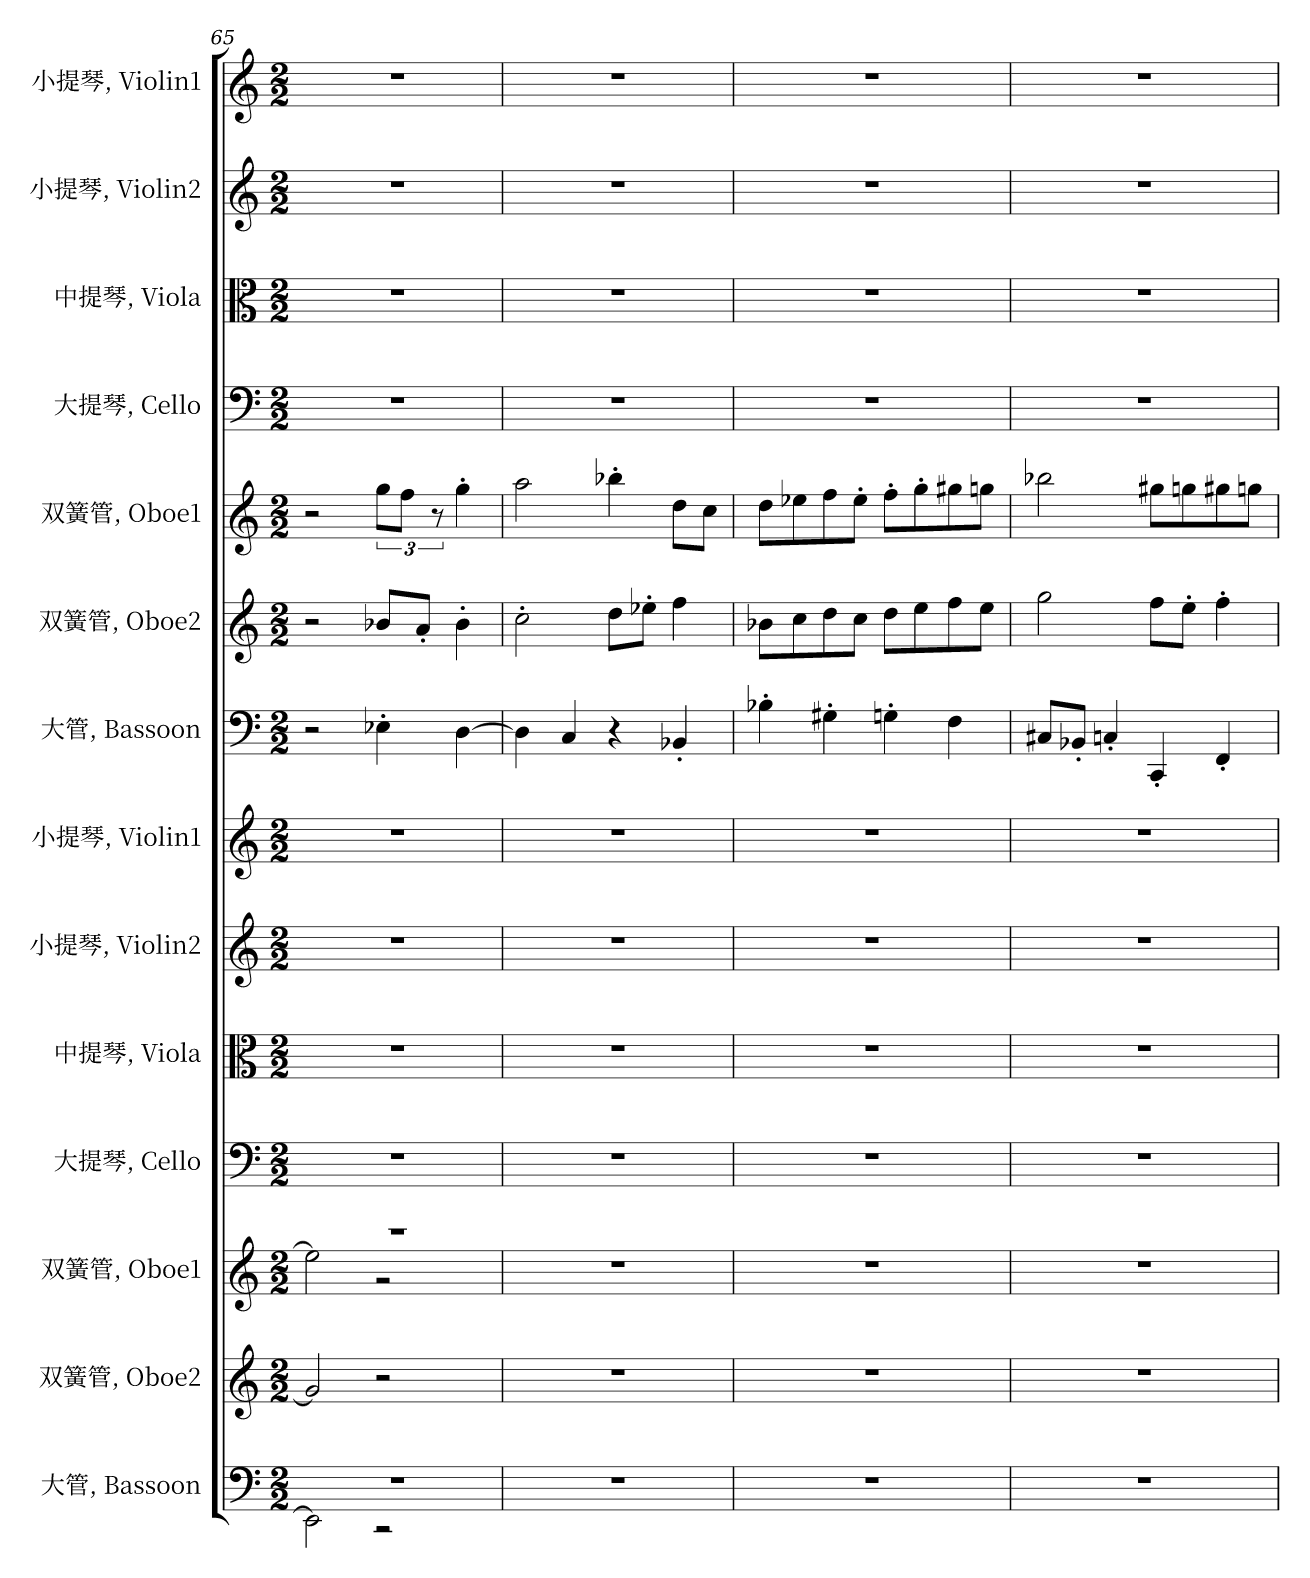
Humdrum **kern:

**kern	**kern	**kern	**kern	**kern	**kern	**kern	**kern	**kern	**kern	**kern	**kern	**kern	**kern
*part14	*part13	*part12	*part11	*part10	*part9	*part8	*part7	*part6	*part5	*part4	*part3	*part2	*part1
*staff14	*staff13	*staff12	*staff11	*staff10	*staff9	*staff8	*staff7	*staff6	*staff5	*staff4	*staff3	*staff2	*staff1
*I"大管, Bassoon	*I"双簧管, Oboe2	*I"双簧管, Oboe1	*I"大提琴, Cello	*I"中提琴, Viola	*I"小提琴, Violin2	*I"小提琴, Violin1	*I"大管, Bassoon	*I"双簧管, Oboe2	*I"双簧管, Oboe1	*I"大提琴, Cello	*I"中提琴, Viola	*I"小提琴, Violin2	*I"小提琴, Violin1
*I'Bsn.	*I'Ob.	*I'Ob.	*	*I'Vla.	*I'Vln.	*I'Vln.	*I'Bsn.	*I'Ob.	*I'Ob.	*	*I'Vla.	*I'Vln.	*I'Vln.
!!LO:PB:g=z
*clefF4	*clefG2	*clefG2	*clefF4	*clefC3	*clefG2	*clefG2	*clefF4	*clefG2	*clefG2	*clefF4	*clefC3	*clefG2	*clefG2
*k[]	*k[]	*k[]	*k[]	*k[]	*k[]	*k[]	*k[]	*k[]	*k[]	*k[]	*k[]	*k[]	*k[]
*M2/2	*M2/2	*M2/2	*M2/2	*M2/2	*M2/2	*M2/2	*M2/2	*M2/2	*M2/2	*M2/2	*M2/2	*M2/2	*M2/2
=65	=65	=65	=65	=65	=65	=65	=65	=65	=65	=65	=65	=65	=65
*^	*	*^	*	*	*	*	*	*	*	*	*	*	*
1r	2EE-\]	2g/]	1r	2ee-\]	1r	1r	1r	1r	2r	2r	2r	1r	1r	1r	1r
.	2r	2r	.	2r	.	.	.	.	4E-X'\	8b-X/L	12gg\L	.	.	.	.
.	.	.	.	.	.	.	.	.	.	.	12ff\J	.	.	.	.
.	.	.	.	.	.	.	.	.	.	8a'/J	.	.	.	.	.
.	.	.	.	.	.	.	.	.	.	.	12r	.	.	.	.
.	.	.	.	.	.	.	.	.	[4D\	4b-'\	4gg'\	.	.	.	.
*v	*v	*	*v	*v	*	*	*	*	*	*	*	*	*	*	*
=66	=66	=66	=66	=66	=66	=66	=66	=66	=66	=66	=66	=66	=66
1r	1r	1r	1r	1r	1r	1r	4D\]	2cc'\	2aa\	1r	1r	1r	1r
.	.	.	.	.	.	.	4C/	.	.	.	.	.	.
.	.	.	.	.	.	.	4r	8dd\L	4bb-X'\	.	.	.	.
.	.	.	.	.	.	.	.	8ee-X'\J	.	.	.	.	.
.	.	.	.	.	.	.	4BB-X'/	4ff\	8dd\L	.	.	.	.
.	.	.	.	.	.	.	.	.	8cc\J	.	.	.	.
=67	=67	=67	=67	=67	=67	=67	=67	=67	=67	=67	=67	=67	=67
1r	1r	1r	1r	1r	1r	1r	4B-X'\	8b-X\L	8dd\L	1r	1r	1r	1r
.	.	.	.	.	.	.	.	8cc\	8ee-X\	.	.	.	.
.	.	.	.	.	.	.	4G#X'\	8dd\	8ff\	.	.	.	.
.	.	.	.	.	.	.	.	8cc\J	8ee-'\J	.	.	.	.
.	.	.	.	.	.	.	4Gn'\	8dd\L	8ff'\L	.	.	.	.
.	.	.	.	.	.	.	.	8ee\	8gg'\	.	.	.	.
.	.	.	.	.	.	.	4F\	8ff\	8gg#X\	.	.	.	.
.	.	.	.	.	.	.	.	8ee\J	8ggn\J	.	.	.	.
=68	=68	=68	=68	=68	=68	=68	=68	=68	=68	=68	=68	=68	=68
1r	1r	1r	1r	1r	1r	1r	8C#X/L	2gg\	2bb-X\	1r	1r	1r	1r
.	.	.	.	.	.	.	8BB-X'/J	.	.	.	.	.	.
.	.	.	.	.	.	.	4Cn'/	.	.	.	.	.	.
.	.	.	.	.	.	.	4CC'/	8ff\L	8gg#X\L	.	.	.	.
.	.	.	.	.	.	.	.	8ee'\J	8ggn\	.	.	.	.
.	.	.	.	.	.	.	4FF'/	4ff'\	8gg#X\	.	.	.	.
.	.	.	.	.	.	.	.	.	8ggn\J	.	.	.	.
=	=	=	=	=	=	=	=	=	=	=	=	=	=
*-	*-	*-	*-	*-	*-	*-	*-	*-	*-	*-	*-	*-	*-
